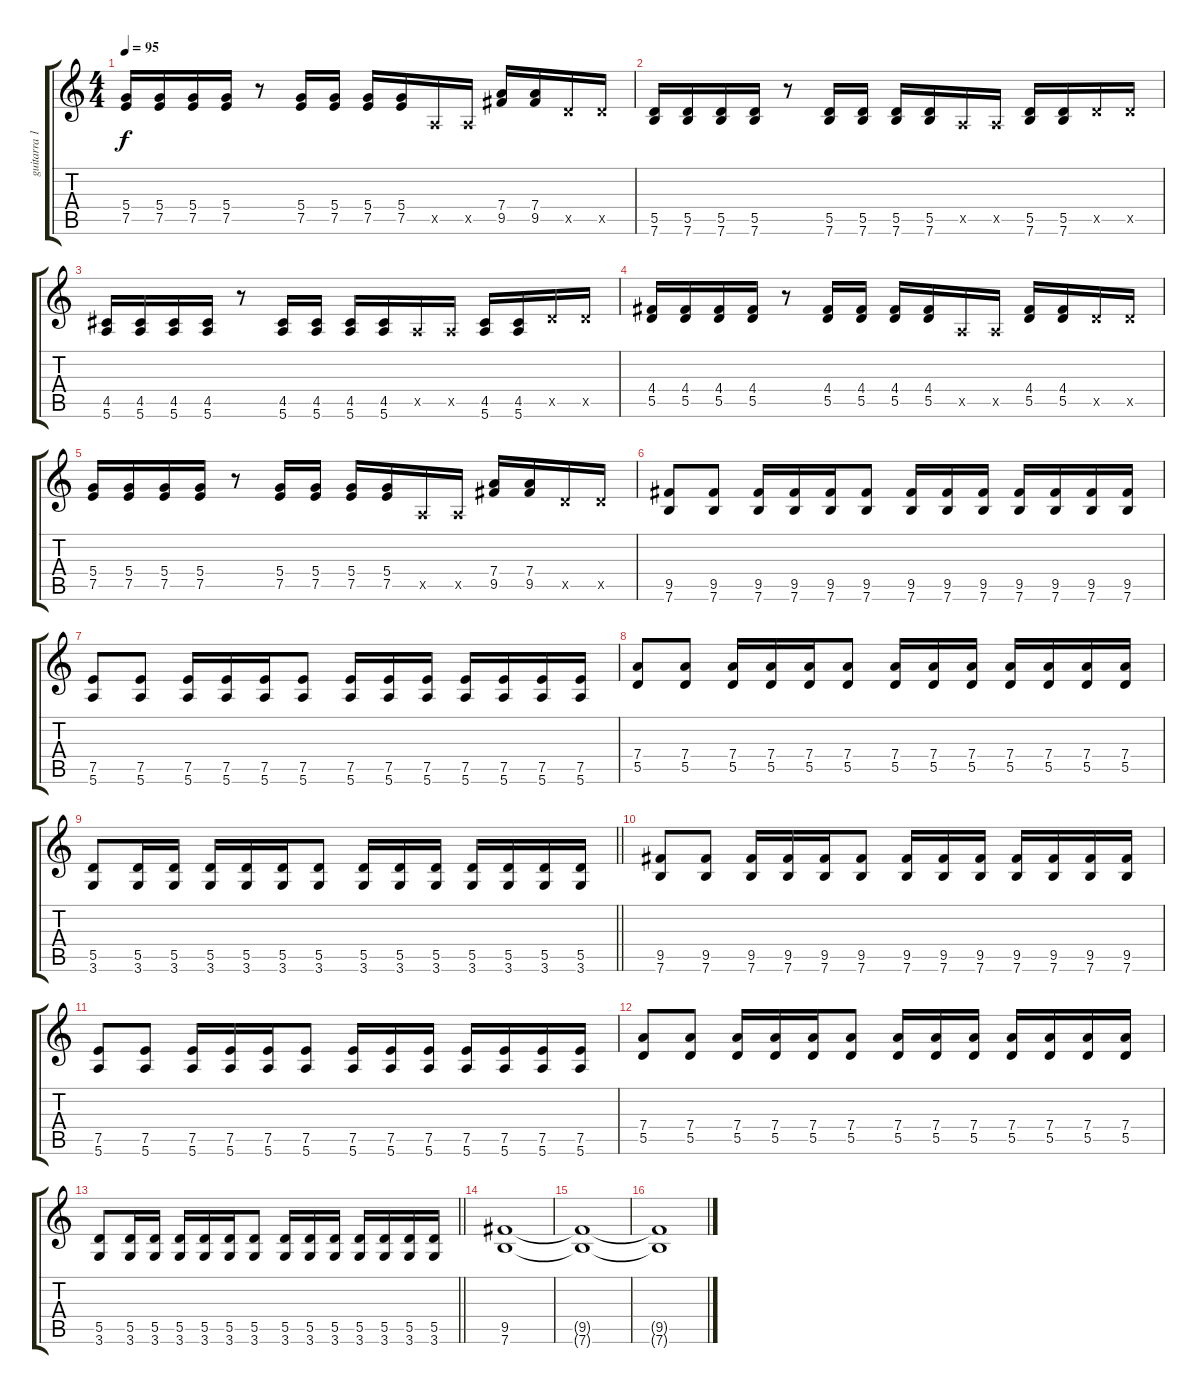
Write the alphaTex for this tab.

\track ("guitarra 1" "guitarra 1") {instrument distortionguitar}
\staff {score tabs}
\tuning (E4 B3 G3 D3 A2 E2) {hide}
\ts (4 4)
\tempo 95
\clef g2
\ks c
(5.4 7.5).16{dy f} (5.4 7.5).16 (5.4 7.5).16 (5.4 7.5).16 r.8 (5.4 7.5).16 (5.4 7.5).16 (5.4 7.5).16 (5.4 7.5).16 0.5{x}.16 0.5{x}.16 (7.4 9.5).16 (7.4 9.5).16 5.5{x}.16 5.5{x}.16 |
(5.5 7.6).16 (5.5 7.6).16 (5.5 7.6).16 (5.5 7.6).16 r.8 (5.5 7.6).16 (5.5 7.6).16 (5.5 7.6).16 (5.5 7.6).16 0.5{x}.16 0.5{x}.16 (5.5 7.6).16 (5.5 7.6).16 5.5{x}.16 5.5{x}.16 |
(4.5 5.6).16 (4.5 5.6).16 (4.5 5.6).16 (4.5 5.6).16 r.8 (4.5 5.6).16 (4.5 5.6).16 (4.5 5.6).16 (4.5 5.6).16 0.5{x}.16 0.5{x}.16 (4.5 5.6).16 (4.5 5.6).16 5.5{x}.16 5.5{x}.16 |
(4.4 5.5).16 (4.4 5.5).16 (4.4 5.5).16 (4.4 5.5).16 r.8 (4.4 5.5).16 (4.4 5.5).16 (4.4 5.5).16 (4.4 5.5).16 0.5{x}.16 0.5{x}.16 (4.4 5.5).16 (4.4 5.5).16 5.5{x}.16 5.5{x}.16 |
(5.4 7.5).16 (5.4 7.5).16 (5.4 7.5).16 (5.4 7.5).16 r.8 (5.4 7.5).16 (5.4 7.5).16 (5.4 7.5).16 (5.4 7.5).16 0.5{x}.16 0.5{x}.16 (7.4 9.5).16 (7.4 9.5).16 5.5{x}.16 5.5{x}.16 |
(9.5 7.6).8 (9.5 7.6).8 (9.5 7.6).16 (9.5 7.6).16 (9.5 7.6).16 (9.5 7.6).8 (9.5 7.6).16 (9.5 7.6).16 (9.5 7.6).16 (9.5 7.6).16 (9.5 7.6).16 (9.5 7.6).16 (9.5 7.6).16 |
(7.5 5.6).8 (7.5 5.6).8 (7.5 5.6).16 (7.5 5.6).16 (7.5 5.6).16 (7.5 5.6).8 (7.5 5.6).16 (7.5 5.6).16 (7.5 5.6).16 (7.5 5.6).16 (7.5 5.6).16 (7.5 5.6).16 (7.5 5.6).16 |
(7.4 5.5).8 (7.4 5.5).8 (7.4 5.5).16 (7.4 5.5).16 (7.4 5.5).16 (7.4 5.5).8 (7.4 5.5).16 (7.4 5.5).16 (7.4 5.5).16 (7.4 5.5).16 (7.4 5.5).16 (7.4 5.5).16 (7.4 5.5).16 |
\barLineRight lightlight
(5.5 3.6).8 (5.5 3.6).16 (5.5 3.6).16 (5.5 3.6).16 (5.5 3.6).16 (5.5 3.6).16 (5.5 3.6).8 (5.5 3.6).16 (5.5 3.6).16 (5.5 3.6).16 (5.5 3.6).16 (5.5 3.6).16 (5.5 3.6).16 (5.5 3.6).16 |
(9.5 7.6).8 (9.5 7.6).8 (9.5 7.6).16 (9.5 7.6).16 (9.5 7.6).16 (9.5 7.6).8 (9.5 7.6).16 (9.5 7.6).16 (9.5 7.6).16 (9.5 7.6).16 (9.5 7.6).16 (9.5 7.6).16 (9.5 7.6).16 |
(7.5 5.6).8 (7.5 5.6).8 (7.5 5.6).16 (7.5 5.6).16 (7.5 5.6).16 (7.5 5.6).8 (7.5 5.6).16 (7.5 5.6).16 (7.5 5.6).16 (7.5 5.6).16 (7.5 5.6).16 (7.5 5.6).16 (7.5 5.6).16 |
(7.4 5.5).8 (7.4 5.5).8 (7.4 5.5).16 (7.4 5.5).16 (7.4 5.5).16 (7.4 5.5).8 (7.4 5.5).16 (7.4 5.5).16 (7.4 5.5).16 (7.4 5.5).16 (7.4 5.5).16 (7.4 5.5).16 (7.4 5.5).16 |
\barLineRight lightlight
(5.5 3.6).8 (5.5 3.6).16 (5.5 3.6).16 (5.5 3.6).16 (5.5 3.6).16 (5.5 3.6).16 (5.5 3.6).8 (5.5 3.6).16 (5.5 3.6).16 (5.5 3.6).16 (5.5 3.6).16 (5.5 3.6).16 (5.5 3.6).16 (5.5 3.6).16 |
(9.5 7.6).1 |
(9.5{t} 7.6{t}).1 |
(9.5{t} 7.6{t}).1
